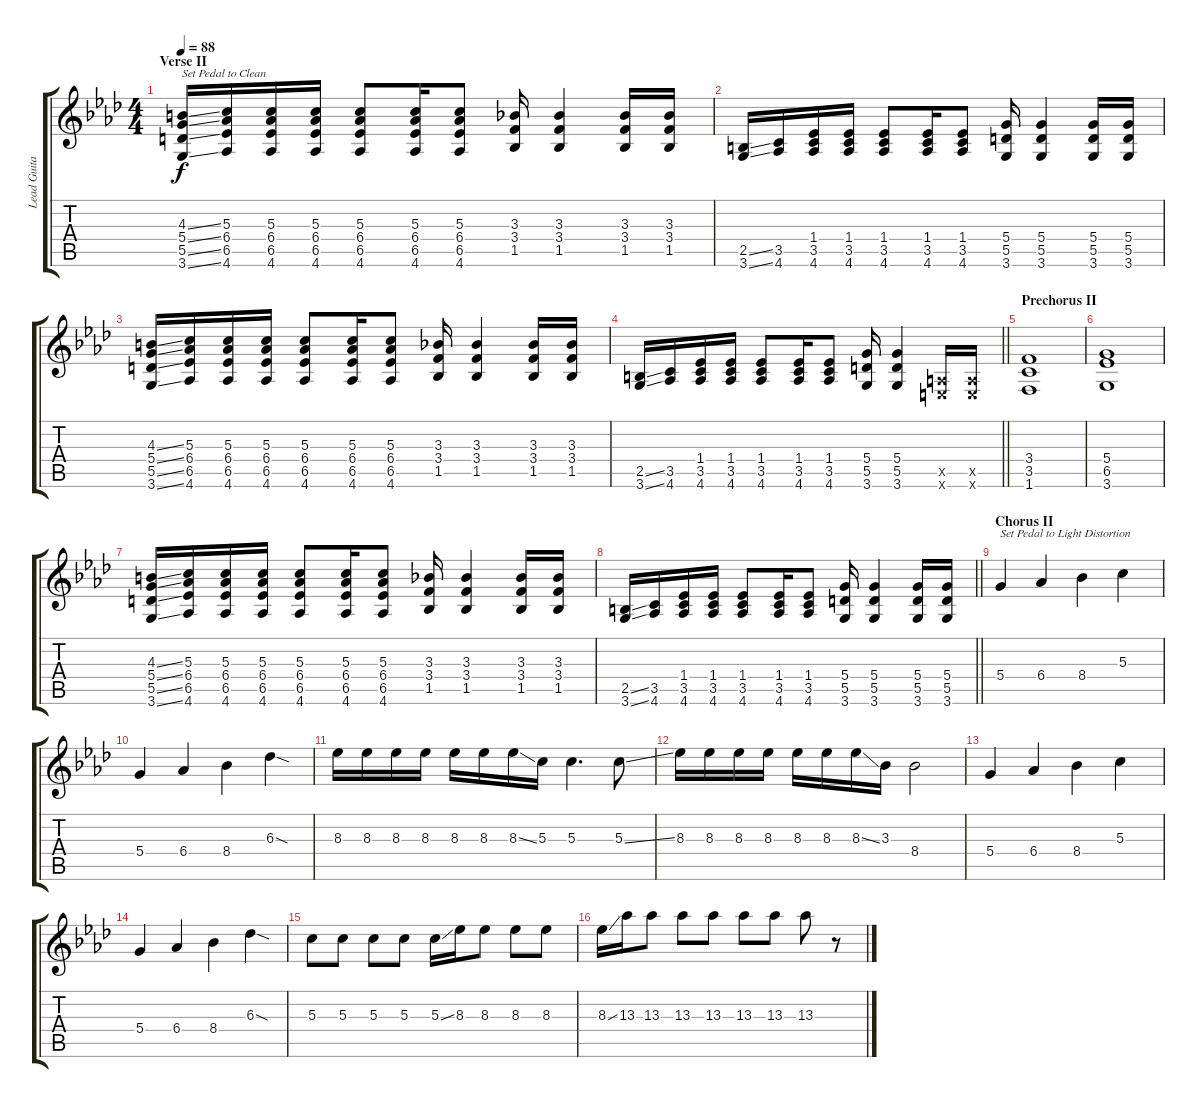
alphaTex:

\track ("Lead Guitar" "Lead Guita") {instrument overdrivenguitar}
\staff {score tabs}
\tuning (E4 B3 G3 D3 A2 E2) {hide}
\ts (4 4)
\section ("" "Verse II")
\tempo 88
\clef g2
\ks ab
(4.3{ss} 5.4{ss} 5.5{ss} 3.6{ss}).16{txt "Set Pedal to Clean" dy f instrument electricguitarclean} (5.3 6.4 6.5 4.6).16 (5.3 6.4 6.5 4.6).16 (5.3 6.4 6.5 4.6).16 (5.3 6.4 6.5 4.6).8 (5.3 6.4 6.5 4.6).16 (5.3 6.4 6.5 4.6).8 (3.3 3.4 1.5).16 (3.3 3.4 1.5).4 (3.3 3.4 1.5).16 (3.3 3.4 1.5).16 |
(2.5{ss} 3.6{ss}).16 (3.5 4.6).16 (1.4 3.5 4.6).16 (1.4 3.5 4.6).16 (1.4 3.5 4.6).8 (1.4 3.5 4.6).16 (1.4 3.5 4.6).8 (5.4 5.5 3.6).16 (5.4 5.5 3.6).4 (5.4 5.5 3.6).16 (5.4 5.5 3.6).16 |
(4.3{ss} 5.4{ss} 5.5{ss} 3.6{ss}).16 (5.3 6.4 6.5 4.6).16 (5.3 6.4 6.5 4.6).16 (5.3 6.4 6.5 4.6).16 (5.3 6.4 6.5 4.6).8 (5.3 6.4 6.5 4.6).16 (5.3 6.4 6.5 4.6).8 (3.3 3.4 1.5).16 (3.3 3.4 1.5).4 (3.3 3.4 1.5).16 (3.3 3.4 1.5).16 |
\barLineRight lightlight
(2.5{ss} 3.6{ss}).16 (3.5 4.6).16 (1.4 3.5 4.6).16 (1.4 3.5 4.6).16 (1.4 3.5 4.6).8 (1.4 3.5 4.6).16 (1.4 3.5 4.6).8 (5.4 5.5 3.6).16 (5.4 5.5 3.6).4 (0.5{x} 0.6{x}).16 (0.5{x} 0.6{x}).16 |
\section ("" "Prechorus II")
(3.4 3.5 1.6).1 |
(5.4 6.5 3.6).1 |
(4.3{ss} 5.4{ss} 5.5{ss} 3.6{ss}).16 (5.3 6.4 6.5 4.6).16 (5.3 6.4 6.5 4.6).16 (5.3 6.4 6.5 4.6).16 (5.3 6.4 6.5 4.6).8 (5.3 6.4 6.5 4.6).16 (5.3 6.4 6.5 4.6).8 (3.3 3.4 1.5).16 (3.3 3.4 1.5).4 (3.3 3.4 1.5).16 (3.3 3.4 1.5).16 |
\barLineRight lightlight
(2.5{ss} 3.6{ss}).16 (3.5 4.6).16 (1.4 3.5 4.6).16 (1.4 3.5 4.6).16 (1.4 3.5 4.6).8 (1.4 3.5 4.6).16 (1.4 3.5 4.6).8 (5.4 5.5 3.6).16 (5.4 5.5 3.6).4 (5.4 5.5 3.6).16 (5.4 5.5 3.6).16 |
\section ("" "Chorus II")
5.4.4{txt "Set Pedal to Light Distortion" instrument overdrivenguitar} 6.4.4 8.4.4 5.3.4 |
5.4.4 6.4.4 8.4.4 6.3{sod}.4 |
8.3.16 8.3.16 8.3.16 8.3.16 8.3.16 8.3.16 8.3{ss}.16 5.3.16 5.3.4{d} 5.3{ss}.8 |
8.3.16 8.3.16 8.3.16 8.3.16 8.3.16 8.3.16 8.3{ss}.16 3.3.16 8.4.2 |
5.4.4 6.4.4 8.4.4 5.3.4 |
5.4.4 6.4.4 8.4.4 6.3{sod}.4 |
5.3.8 5.3.8 5.3.8 5.3.8 5.3{ss}.16 8.3.16 8.3.8 8.3.8 8.3.8 |
8.3{ss}.16 13.3.16 13.3.8 13.3.8 13.3.8 13.3.8 13.3.8 13.3.8 r.8
